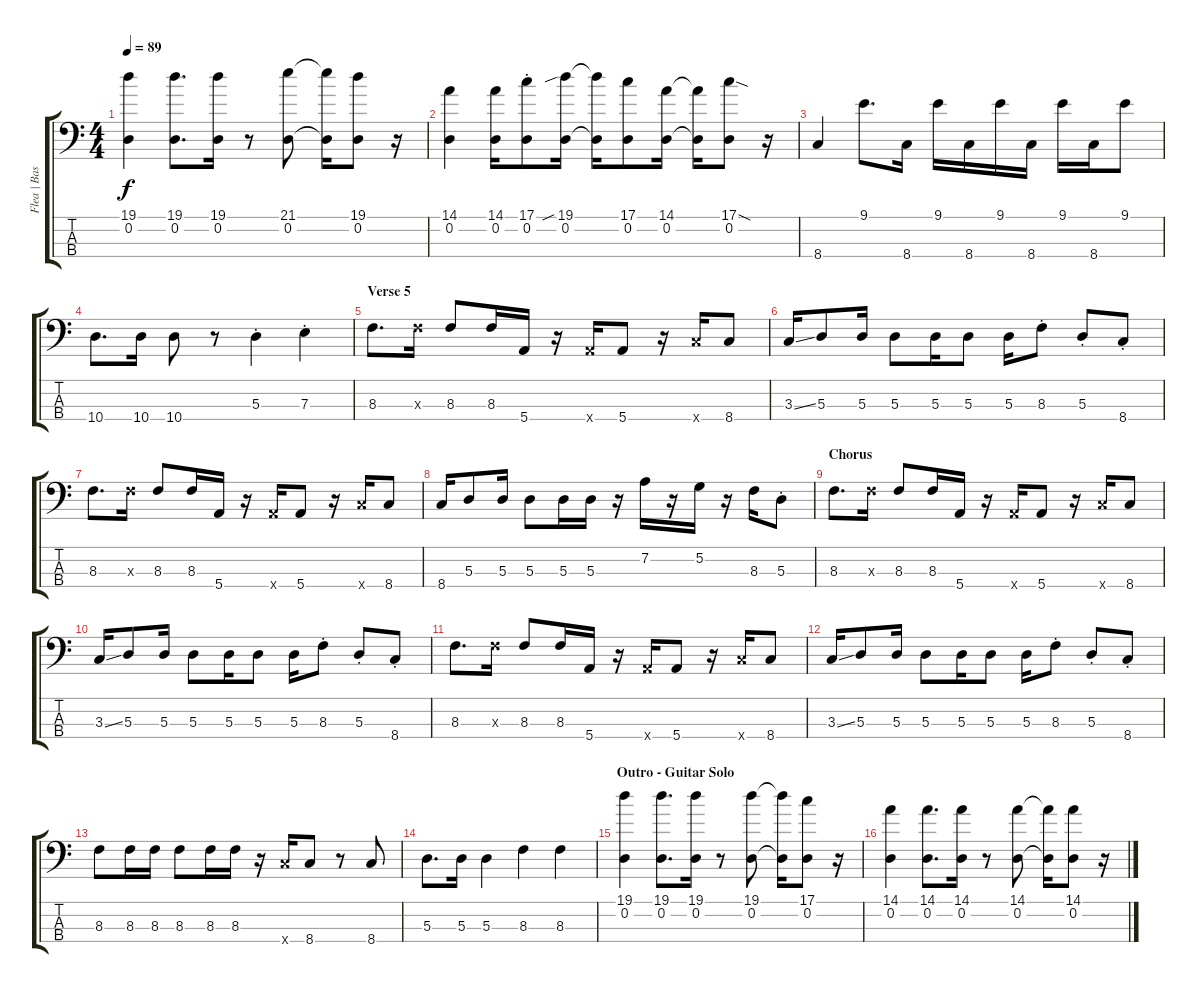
\track ("Flea | Bass | Modulus Flea Bass" "Flea | Bas") {instrument electricbassfinger}
\staff {score tabs}
\tuning (G2 D2 A1 E1) {hide}
\ts (4 4)
\tempo 89
\clef f4
\ks c
(19.1 0.2).4{dy f} (19.1 0.2).8{d} (19.1 0.2).16 r.8 (21.1 0.2).8 (21.1{t} 0.2{t}).16 (19.1 0.2).8 r.16 |
(14.1 0.2).4 (14.1 0.2).16 (17.1{st} 0.2).8 (19.1{sib} 0.2).16 (19.1{t} 0.2{t}).16 (17.1 0.2).8 (14.1 0.2).16 (14.1{t} 0.2{t}).16 (17.1{sod} 0.2).8 r.16 |
8.4.4 9.1.8{d} 8.4.16 9.1.16 8.4.16 9.1.16 8.4.16 9.1.16 8.4.16 9.1.8 |
10.4.8{d} 10.4.16 10.4.8 r.8 5.3{st}.4 7.3{st}.4 |
\section ("" "Verse 5")
8.3.8{d} 8.3{x}.16 8.3.8 8.3.16 5.4.16 r.16 5.4{x}.16 5.4.8 r.16 8.4{x}.16 8.4.8 |
3.3{ss}.16 5.3.8 5.3.16 5.3.8 5.3.16 5.3.8 5.3.16 8.3{st}.8 5.3{st}.8 8.4{st}.8 |
8.3.8{d} 8.3{x}.16 8.3.8 8.3.16 5.4.16 r.16 5.4{x}.16 5.4.8 r.16 8.4{x}.16 8.4.8 |
8.4.16 5.3.8 5.3.16 5.3.8 5.3.16 5.3.16 r.16 7.2.16 r.16 5.2.16 r.16 8.3.16 5.3{st}.8 |
\section ("" "Chorus")
8.3.8{d} 8.3{x}.16 8.3.8 8.3.16 5.4.16 r.16 5.4{x}.16 5.4.8 r.16 8.4{x}.16 8.4.8 |
3.3{ss}.16 5.3.8 5.3.16 5.3.8 5.3.16 5.3.8 5.3.16 8.3{st}.8 5.3{st}.8 8.4{st}.8 |
8.3.8{d} 8.3{x}.16 8.3.8 8.3.16 5.4.16 r.16 5.4{x}.16 5.4.8 r.16 8.4{x}.16 8.4.8 |
3.3{ss}.16 5.3.8 5.3.16 5.3.8 5.3.16 5.3.8 5.3.16 8.3{st}.8 5.3{st}.8 8.4{st}.8 |
8.3.8 8.3.16 8.3.16 8.3.8 8.3.16 8.3.16 r.16 8.4{x}.16 8.4.8 r.8 8.4.8 |
5.3.8{d} 5.3.16 5.3.4 8.3.4 8.3.4 |
\section ("" "Outro - Guitar Solo")
(19.1 0.2).4 (19.1 0.2).8{d} (19.1 0.2).16 r.8 (19.1 0.2).8 (19.1{t} 0.2{t}).16 (17.1 0.2).8 r.16 |
(14.1 0.2).4 (14.1 0.2).8{d} (14.1 0.2).16 r.8 (14.1 0.2).8 (14.1{t} 0.2{t}).16 (14.1 0.2).8 r.16
